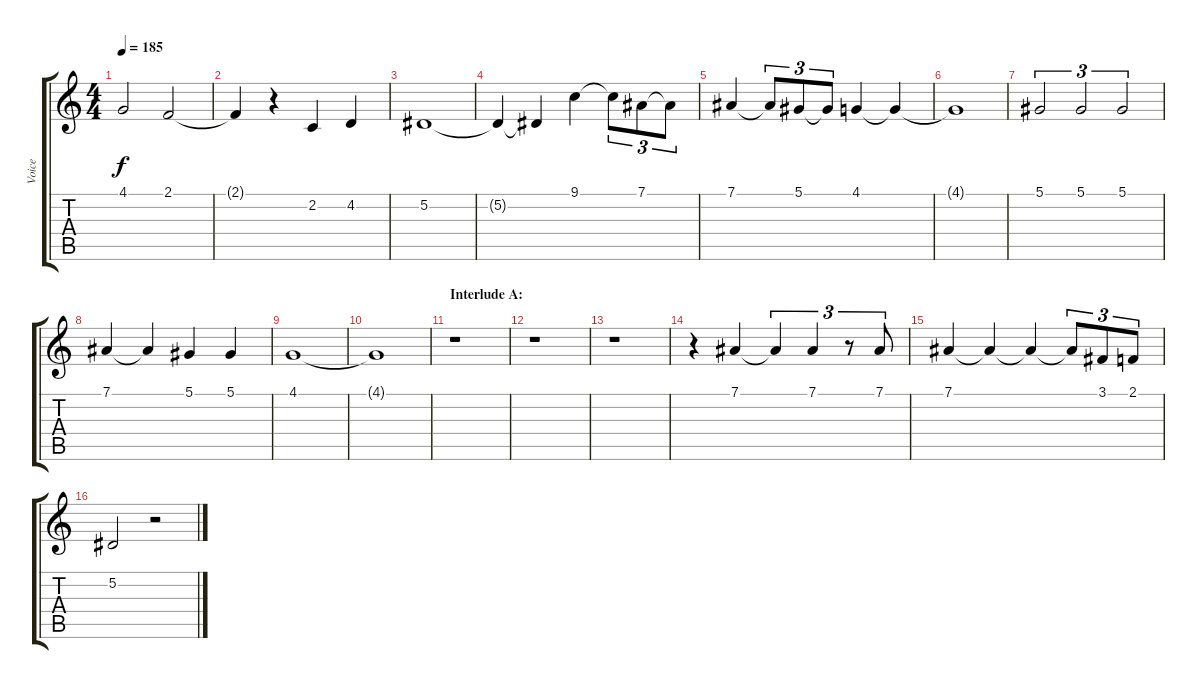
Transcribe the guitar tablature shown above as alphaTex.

\track ("Voice" "Voice") {instrument cello}
\staff {score tabs}
\tuning (Eb4 Bb3 Gb3 Db3 Ab2 Eb2) {hide}
\ts (4 4)
\tempo 185
\clef g2
\ks c
4.1.2{dy f} 2.1.2 |
2.1{t}.4 r.4 2.2.4 4.2.4 |
5.2.1 |
5.2{t}.4 5.2{t}.4 9.1.4 9.1{t}.8{tu (3 2)} 7.1.8{tu (3 2)} 7.1{t}.8{tu (3 2)} |
7.1.4 7.1{t}.8{tu (3 2)} 5.1.8{tu (3 2)} 5.1{t}.8{tu (3 2)} 4.1.4 4.1{t}.4 |
4.1{t}.1 |
5.1.2{tu (3 2)} 5.1.2{tu (3 2)} 5.1.2{tu (3 2)} |
7.1.4 7.1{t}.4 5.1.4 5.1.4 |
4.1.1 |
4.1{t}.1 |
\section ("" "Interlude A:")
r.1 |
r.1 |
r.1 |
r.4 7.1.4 7.1{t}.4{tu (3 2)} 7.1.4{tu (3 2)} r.8{tu (3 2)} 7.1.8{tu (3 2)} |
7.1.4 7.1{t}.4 7.1{t}.4 7.1{t}.8{tu (3 2)} 3.1.8{tu (3 2)} 2.1.8{tu (3 2)} |
5.2.2 r.2
